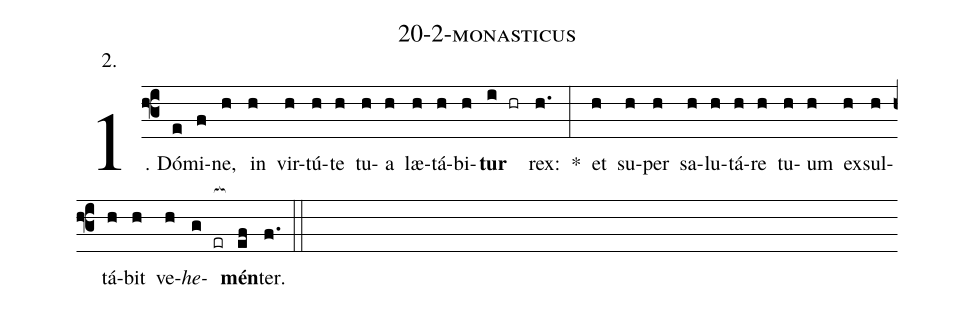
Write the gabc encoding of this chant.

name: 20-2-monasticus;
annotation: 2.;
%%
(f3)1. Dó(e)mi(f)ne,(h) in(h) vir(h)tú(h)te(h) tu(h)a(h) læ(h)tá(h)bi(h)<b>tur</b>(i hr) rex:(h.) *(:) et(h) su(h)per(h) sa(h)lu(h)tá(h)re(h) tu(h)um(h) ex(h)sul(h)tá(h)bit(h) ve(h)<i>he</i>(g er[ocb:1{])<b>mén</b>(ef[ocb:0}])ter.(f.) (::)
